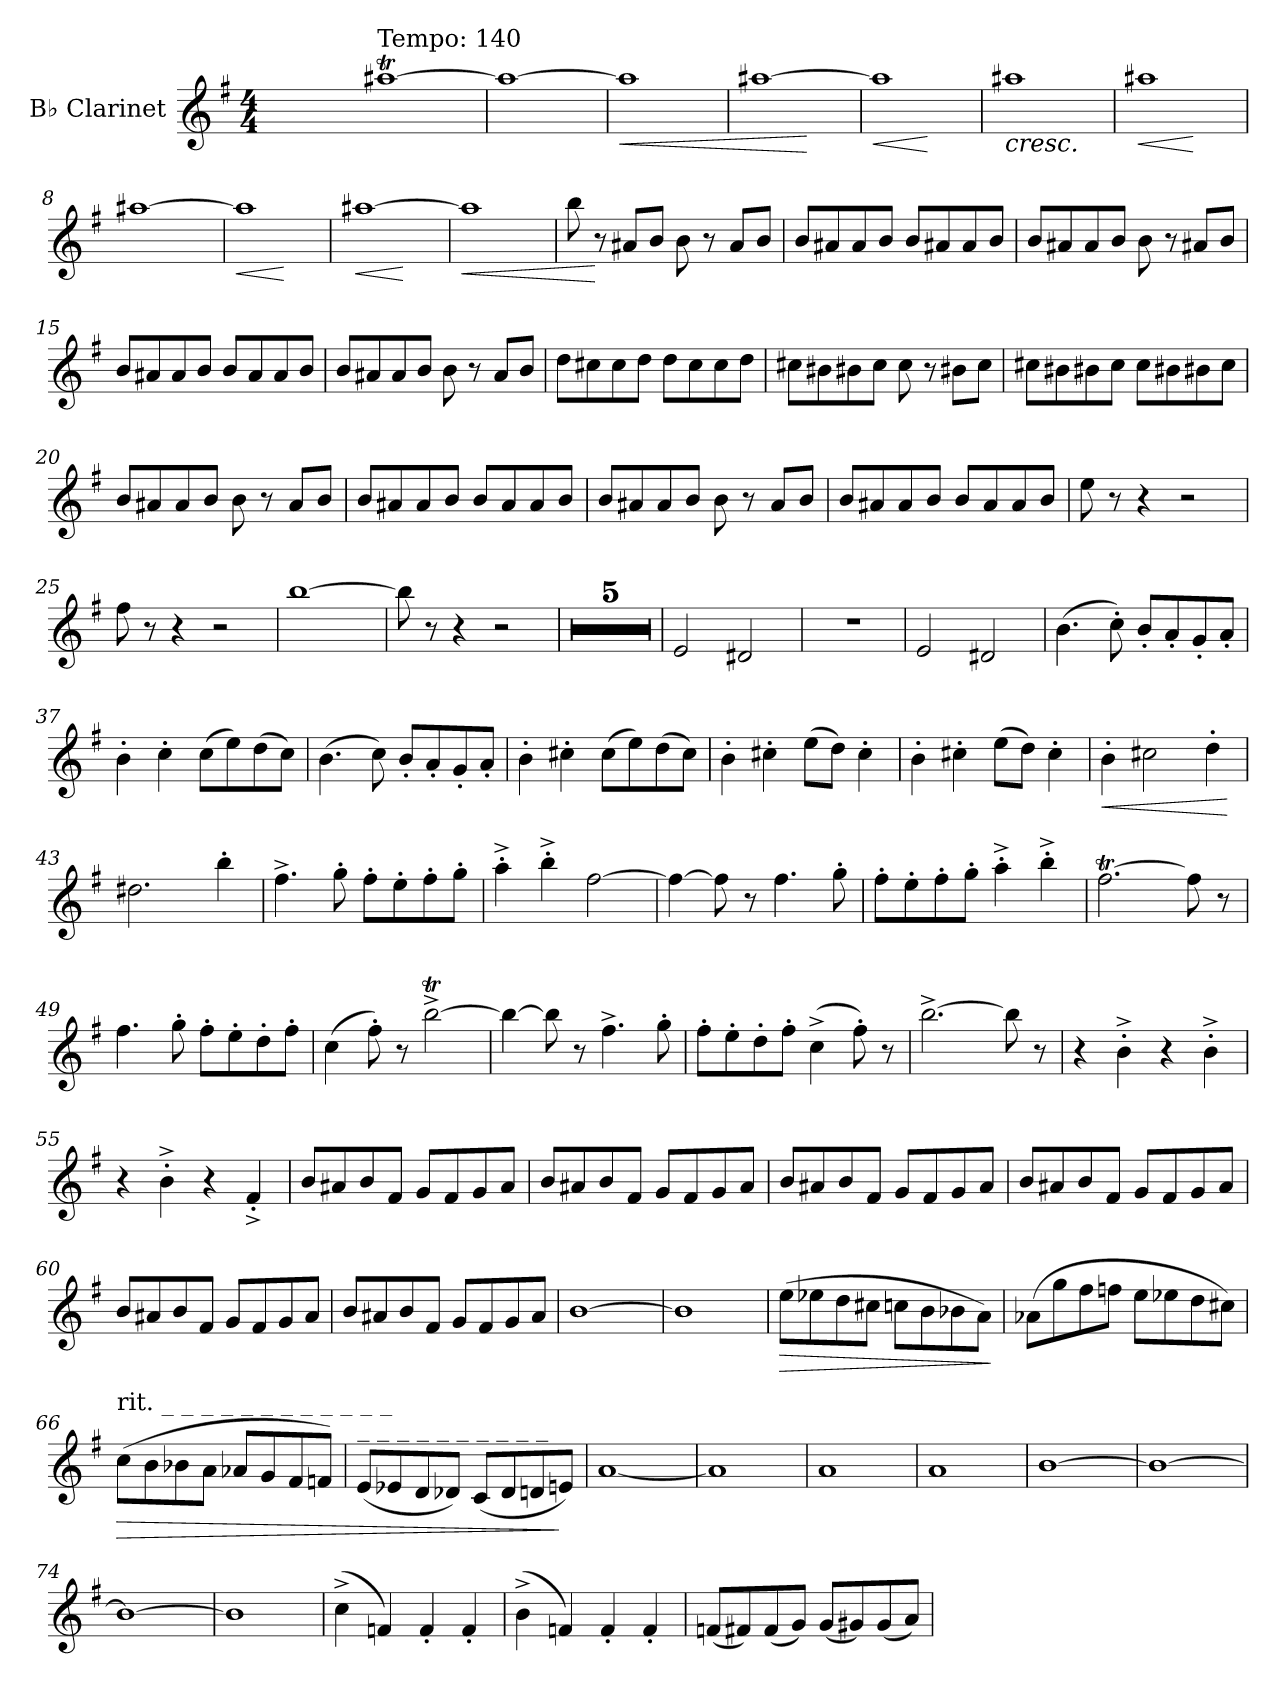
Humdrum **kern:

**kern	**dynam
*part1	*part1
*staff1	*staff1
*I"B♭ Clarinet	*
*I'B♭ Cl.	*
*clefG2	*
*ITrd1c2	*
*k[b-]	*
*F:	*
*M4/4	*
=1	=1
480%479ryy	.
!LO:TX:a:t=Tempo&colon; 140	!
[1gg#Xt	.
=2	=2
1gg#_	.
=3	=3
!	!LO:HP:b
1gg#]	<
=4	=4
[1gg#XTTTt	.
.	[
=5	=5
!	!LO:HP:b
!	!LO:HP:n=1:b
1gg#]	< >
.	[
=6	=6
!	!LO:HP:b
!	!LO:HP:n=1:b
1gg#XTTTt	< >
.	]
=7	=7
!	!LO:HP:b
1gg#X	<
.	[
=8	=8
[1gg#XTTTt	.
.	]
=9	=9
!	!LO:HP:b
!	!LO:HP:n=1:b
1gg#]	< >
.	[
=10	=10
!	!LO:HP:b
!	!LO:HP:n=1:b
[1gg#XTTTt	< >
.	[
=11	=11
!	!LO:HP:b
!	!LO:HP:n=1:b
1gg#]	< >
.	]
=12	=12
8aa\	.
8r	[
8g#X/L	]
8a/J	[
8a\	]
8r	.
8g#/L	.
8a/J	.
!!LO:LB:g=z
=13	=13
8a/L	.
8g#X/	.
8g#/	.
8a/J	.
8a/L	.
8g#X/	.
8g#/	.
8a/J	.
=14	=14
8a/L	.
8g#X/	.
8g#/	.
8a/J	.
8a\	.
8r	.
8g#X/L	.
8a/J	.
=15	=15
8a/L	.
8g#X/	.
8g#/	.
8a/J	.
8a/L	.
8g#/	.
8g#/	.
8a/J	.
=16	=16
8a/L	.
8g#X/	.
8g#/	.
8a/J	.
8a\	.
8r	.
8g#/L	.
8a/J	.
!!LO:LB:g=z
=17	=17
8cc\L	.
8bn\	.
8b\	.
8cc\J	.
8cc\L	.
8b\	.
8b\	.
8cc\J	.
=18	=18
8bn\L	.
8a#X\	.
8a#X\	.
8b\J	.
8b\	.
8r	.
8a#X\L	.
8b\J	.
=19	=19
8bn\L	.
8a#X\	.
8a#X\	.
8b\J	.
8b\L	.
8a#X\	.
8a#X\	.
8b\J	.
=20	=20
8a/L	.
8g#X/	.
8g#/	.
8a/J	.
8a\	.
8r	.
8g#/L	.
8a/J	.
!!LO:LB:g=z
=21	=21
8a/L	.
8g#X/	.
8g#/	.
8a/J	.
8a/L	.
8g#/	.
8g#/	.
8a/J	.
=22	=22
8a/L	.
8g#X/	.
8g#/	.
8a/J	.
8a\	.
8r	.
8g#/L	.
8a/J	.
=23	=23
8a/L	.
8g#X/	.
8g#/	.
8a/J	.
8a/L	.
8g#/	.
8g#/	.
8a/J	.
=24	=24
8dd\	.
8r	.
4r	.
2r	.
=25	=25
8ee\	.
8r	.
4r	.
2r	.
=26	=26
[1aaTTTt	.
!!LO:LB:g=z
=27	=27
8aa\]	.
8r	.
4r	.
2r	.
=28	=28
1r	.
=29	=29
1r	.
=30	=30
1r	.
=31	=31
1r	.
=32	=32
1r	.
=33	=33
2d/	.
2c#X/	.
=34	=34
1r	.
=35	=35
2d/	.
2c#X/	.
=36	=36
(4.a\	.
8b-'\)	.
8a'/L	.
8g'/	.
8f'/	.
8g'/J	.
=37	=37
4a'\	.
4b-'\	.
(8b-\L	.
8dd\)	.
(8cc\	.
8b-\J)	.
=38	=38
(4.a\	.
8b-\)	.
8a'/L	.
8g'/	.
8f'/	.
8g'/J	.
!!LO:LB:g=z
=39	=39
4a'\	.
4bn'\	.
(8b\L	.
8dd\)	.
(8cc\	.
8b\J)	.
=40	=40
4a'\	.
4bn'\	.
(8dd\L	.
8cc\J)	.
4b'\	.
=41	=41
4a'\	.
4bn'\	.
(8dd\L	.
8cc\J)	.
4b'\	.
=42	=42
!	!LO:HP:b
4a'\	<
2bn\	.
4cc'\	.
.	[
=43	=43
2.cc#X\	.
4aa'\	.
=44	=44
4.ee^\	.
8ff'\	.
8ee'\L	.
8dd'\	.
8ee'\	.
8ff'\J	.
=45	=45
4gg'^\	.
4aa'^\	.
[2eeTTTt\	.
!!LO:LB:g=z
=46	=46
4ee\_	.
8eeTTT\]	.
8r	.
4.ee\	.
8ff'\	.
=47	=47
8ee'\L	.
8dd'\	.
8ee'\	.
8ff'\J	.
4gg'^\	.
4aa'^\	.
=48	=48
[2.eet\	.
8ee\]	.
8r	.
=49	=49
4.ee\	.
8ff'\	.
8ee'\L	.
8dd'\	.
8cc'\	.
8ee'\J	.
=50	=50
(4b-\	.
8ee'\)	.
8r	.
[2aat^\	.
=51	=51
4aa\_	.
8aa\]	.
8r	.
4.ee^\	.
8ff'\	.
=52	=52
8ee'\L	.
8dd'\	.
8cc'\	.
8ee'\J	.
(4b-^\	.
8ee'\)	.
8r	.
!!LO:LB:g=z
=53	=53
[2.aaTTTt^\	.
8aa\]	.
8r	.
=54	=54
4r	.
4a'^\	.
4r	.
4a'^\	.
=55	=55
4r	.
4a'^\	.
4r	.
4e'^/	.
=56	=56
8a/L	.
8g#X/	.
8a/	.
8e/J	.
8f/L	.
8e/	.
8f/	.
8g#/J	.
=57	=57
8a/L	.
8g#X/	.
8a/	.
8e/J	.
8f/L	.
8e/	.
8f/	.
8g#/J	.
=58	=58
8a/L	.
8g#X/	.
8a/	.
8e/J	.
8f/L	.
8e/	.
8f/	.
8g#/J	.
!!LO:LB:g=z
=59	=59
8a/L	.
8g#X/	.
8a/	.
8e/J	.
8f/L	.
8e/	.
8f/	.
8g#/J	.
=60	=60
8a/L	.
8g#X/	.
8a/	.
8e/J	.
8f/L	.
8e/	.
8f/	.
8g#/J	.
=61	=61
8a/L	.
8g#X/	.
8a/	.
8e/J	.
8f/L	.
8e/	.
8f/	.
8g#/J	.
=62	=62
[1aTTTt	.
=63	=63
1aTTT]	.
!!LO:PB:g=z
=64	=64
!	!LO:HP:b
(8dd\L	>
8dd-X\	.
8cc\	.
8bn\J	.
8b-X\L	.
8a\	.
8a-X\	.
8g\J)	.
.	]
=65	=65
(8g-X\L	.
8ff\	.
8ee\	.
8ee-X\J	.
8dd\L	.
8dd-X\	.
8cc\	.
8bn\J)	.
=66	=66
!LO:TX:a:t=rit. _ _ _ _ _ _ _ _ _ _ _ _	!
!	!LO:HP:b
(8b-\L	>
8a\	.
8a-X\	.
8g\J	.
8g-X/L	.
8f/	.
8e/	.
8e-X/J)	.
=67	=67
!LO:TX:a:t=_  _ _ _ _ _ _ _ _ _	!
(8d/L	.
8d-X/	.
8c/	.
8c-X/J)	.
(8B-/L	.
8c-/	.
8cn/	.
8dn/J)	]
!!LO:LB:g=z
=68	=68
[1g	.
=69	=69
1g]	.
=70	=70
1g	.
=71	=71
1g	.
=72	=72
[1a	.
=73	=73
1a_	.
=74	=74
1a_	.
=75	=75
1a]	.
=76	=76
(4b-^\	.
4e-X/)	.
4e-'/	.
4e-'/	.
=77	=77
(4a^\	.
4e-X/)	.
4e-'/	.
4e-'/	.
=78	=78
(8e-X/L	.
8en/)	.
(8e/	.
8f/J)	.
(8f/L	.
8f#X/)	.
(8f#/	.
8g/J)	.
=	=
*-	*-
